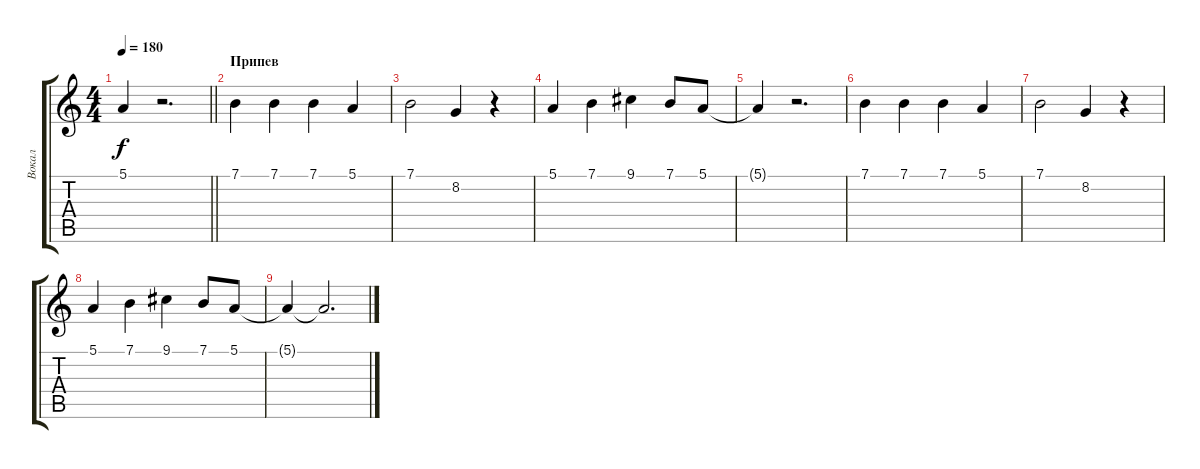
\track ("Вокал" "Вокал") {instrument flute}
\staff {score tabs}
\tuning (E4 B3 G3 D3 A2 E2) {hide}
\ts (4 4)
\tempo 180
\clef g2
\barLineRight lightlight
\ks c
5.1{t}.4{dy f} r.2{d} |
\section ("" "Припев")
7.1.4 7.1.4 7.1.4 5.1.4 |
7.1.2 8.2.4 r.4 |
5.1.4 7.1.4 9.1.4 7.1.8 5.1.8 |
5.1{t}.4 r.2{d} |
7.1.4 7.1.4 7.1.4 5.1.4 |
7.1.2 8.2.4 r.4 |
5.1.4 7.1.4 9.1.4 7.1.8 5.1.8 |
5.1{t}.4 5.1{t}.2{d}
